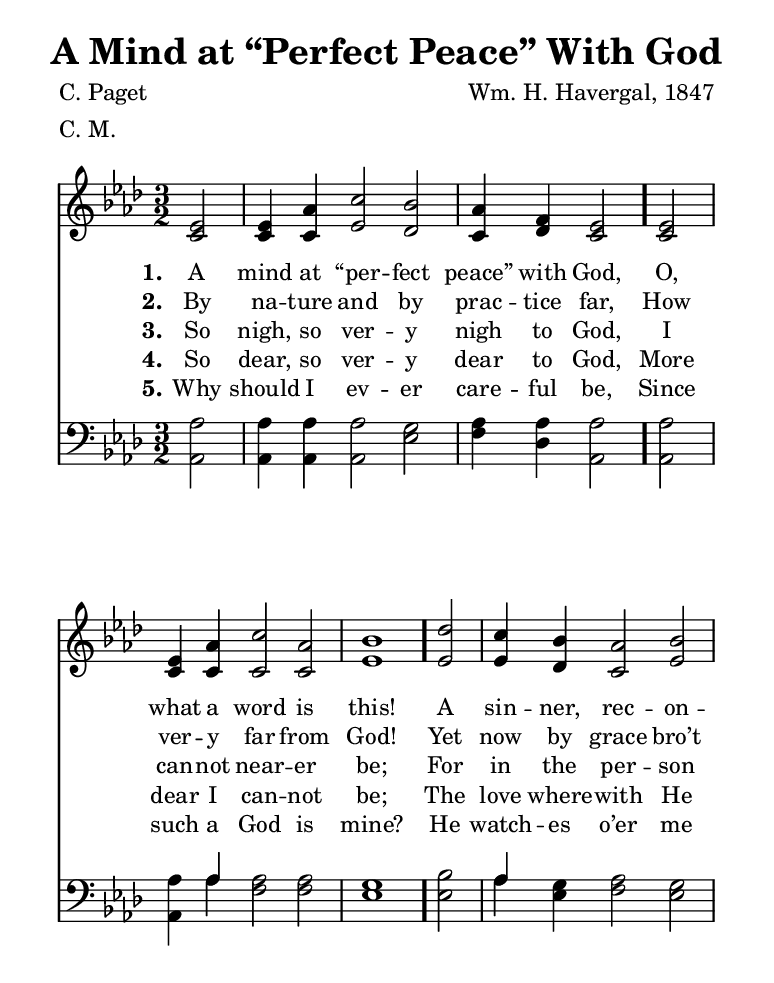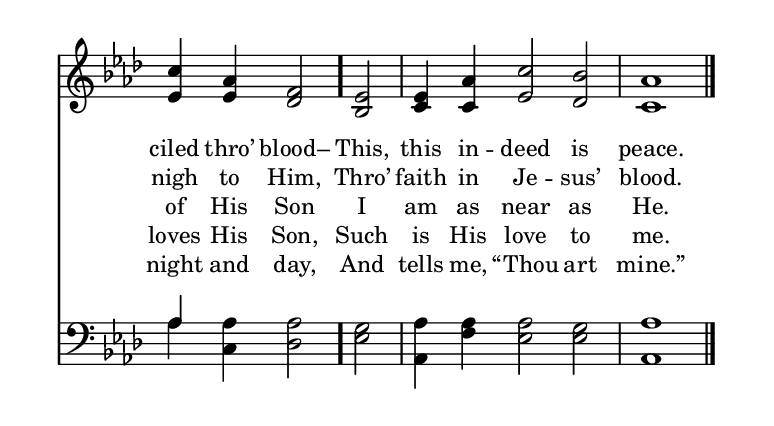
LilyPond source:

\include "common/global.ily"
\paper {
  \include "common/paper.ily"
  ragged-bottom = ##t
  system-system-spacing.padding = 11
}

\header{
  hymnnumber = "252"
  title = "A Mind at “Perfect Peace” With God"
  tunename = "Evan"
  meter = "C. M."
  poet = "C. Paget"
  composer = "Wm. H. Havergal, 1847"
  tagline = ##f
}

global = {
  \include "common/overrides.ily"
  \override Staff.TimeSignature.style = #'numbered
  \time 3/2
  \override Score.MetronomeMark.transparent = ##t % hide all fermata changes too
  \tempo 4=100
  \key aes \major
  \partial 2
  \autoBeamOff
}

patternA = { c2 | c4 c c2 c | c4 c c2 }
patternB = { c2 | c4 c c2 c | c1 }

notesSoprano = {
\global
\relative c' {

  \changePitch \patternA { ees | ees aes c bes | aes f ees }
  \changePitch \patternB { ees | ees aes c aes | bes } \eogbreak
  \changePitch \patternA { des | c bes aes bes | c aes f }
  \changePitch \patternB { ees | ees aes c bes | aes } \eogbreak

  \bar "|."

}
}

notesAlto = {
\global
\relative e' {

  \changePitch \patternA { c | c c ees des | c des c }
  \changePitch \patternB { c | c c c c | ees }
  \changePitch \patternA { ees | ees des c ees | ees ees des }
  \changePitch \patternB { bes | c c ees des | c }

}
}

notesTenor = {
\global
\relative a {

  \changePitch \patternA { aes | aes aes aes g | aes aes aes }
  \changePitch \patternB { aes | aes aes aes aes | g }
  \changePitch \patternA { bes | aes g aes g | aes aes aes }
  \changePitch \patternB { g | aes aes aes g | aes }

}
}

notesBass = {
\global
\relative f, {

  \changePitch \patternA { aes | aes aes aes ees' | f des aes }
  \changePitch \patternB { aes | aes aes' f f | ees }
  \changePitch \patternA { ees | aes ees f ees | aes c, des }
  \changePitch \patternB { ees | aes, f' ees ees | aes, }

}
}

wordsA = \lyricmode {
\set stanza = "1."

A mind at “per -- fect peace” with God, \bar "."
O, what a word is this! \bar "."
A sin -- ner, rec -- on -- ciled thro’ blood– \bar "."
This, this in -- deed is peace. \bar "."

}

wordsB = \lyricmode {
\set stanza = "2."

By na -- ture and by prac -- tice far,
How ver -- y far from God!
Yet now by grace bro’t nigh to Him,
Thro’ faith in Je -- sus’ blood.

}

wordsC = \lyricmode {
\set stanza = "3."

So nigh, so ver -- y nigh to God,
I can -- not near -- er be;
For in the per -- son of His Son
I am as near as He.

}

wordsD = \lyricmode {
\set stanza = "4."

So dear, so ver -- y dear to God,
More dear I can -- not be;
The love where -- with He loves His Son,
Such is His love to me.

}

wordsE = \lyricmode {
\set stanza = "5."

Why should I ev -- er care -- ful be,
Since such a God is mine?
He watch -- es o’er me night and day,
And tells me, “Thou art mine.”

}

\score {
  \context ChoirStaff <<
    \context Staff = upper <<
      \set Staff.autoBeaming = ##f
      \set ChoirStaff.systemStartDelimiter = #'SystemStartBar
      \set ChoirStaff.printPartCombineTexts = ##f
      \partcombine #'(2 . 9) \notesSoprano \notesAlto
      \context NullVoice = sopranos { \voiceOne << \notesSoprano >> }
      \context NullVoice = altos { \voiceTwo << \notesAlto >> }
      \context Lyrics = one   \lyricsto sopranos \wordsA
      \context Lyrics = two   \lyricsto sopranos \wordsB
      \context Lyrics = three \lyricsto sopranos \wordsC
      \context Lyrics = four  \lyricsto sopranos \wordsD
      \context Lyrics = five  \lyricsto sopranos \wordsE
    >>
    \context Staff = men <<
      \set Staff.autoBeaming = ##f
      \clef bass
      \set ChoirStaff.printPartCombineTexts = ##f
      \partcombine #'(2 . 9) \notesTenor \notesBass
      \context NullVoice = tenors { \voiceOne << \notesTenor >> }
      \context NullVoice = basses { \voiceTwo << \notesBass >> }
    >>
  >>
  \layout {
    \include "common/layout.ily"
  }
  \midi{
    \include "common/midi.ily"
  }
}

\version "2.19.49"  % necessary for upgrading to future LilyPond versions.

% vi:set et ts=2 sw=2 ai nocindent syntax=lilypond:
